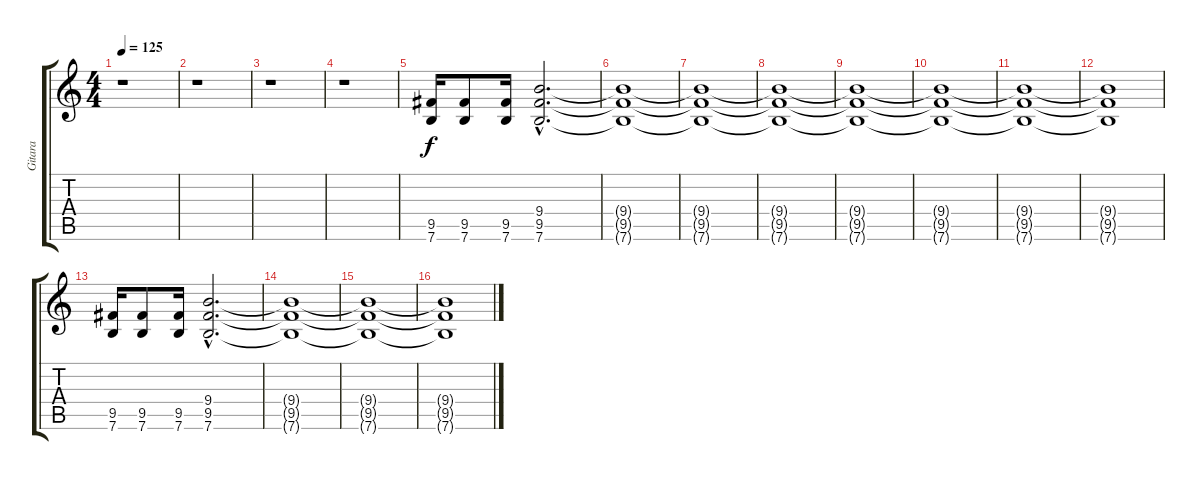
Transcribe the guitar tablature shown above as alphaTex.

\track ("Gitara" "Gitara") {instrument distortionguitar}
\staff {score tabs}
\tuning (E4 B3 G3 D3 A2 E2) {hide}
\ts (4 4)
\tempo 125
\clef g2
\ks c
r.1{dy f} |
r.1 |
r.1 |
r.1 |
(9.5 7.6).16 (9.5 7.6).8 (9.5 7.6).16 (9.4{hac} 9.5{hac} 7.6{hac}).2{d} |
(9.4{t} 9.5{t} 7.6{t}).1 |
(9.4{t} 9.5{t} 7.6{t}).1 |
(9.4{t} 9.5{t} 7.6{t}).1 |
(9.4{t} 9.5{t} 7.6{t}).1 |
(9.4{t} 9.5{t} 7.6{t}).1 |
(9.4{t} 9.5{t} 7.6{t}).1 |
(9.4{t} 9.5{t} 7.6{t}).1 |
(9.5 7.6).16 (9.5 7.6).8 (9.5 7.6).16 (9.4{hac} 9.5{hac} 7.6{hac}).2{d} |
(9.4{t} 9.5{t} 7.6{t}).1 |
(9.4{t} 9.5{t} 7.6{t}).1 |
(9.4{t} 9.5{t} 7.6{t}).1
